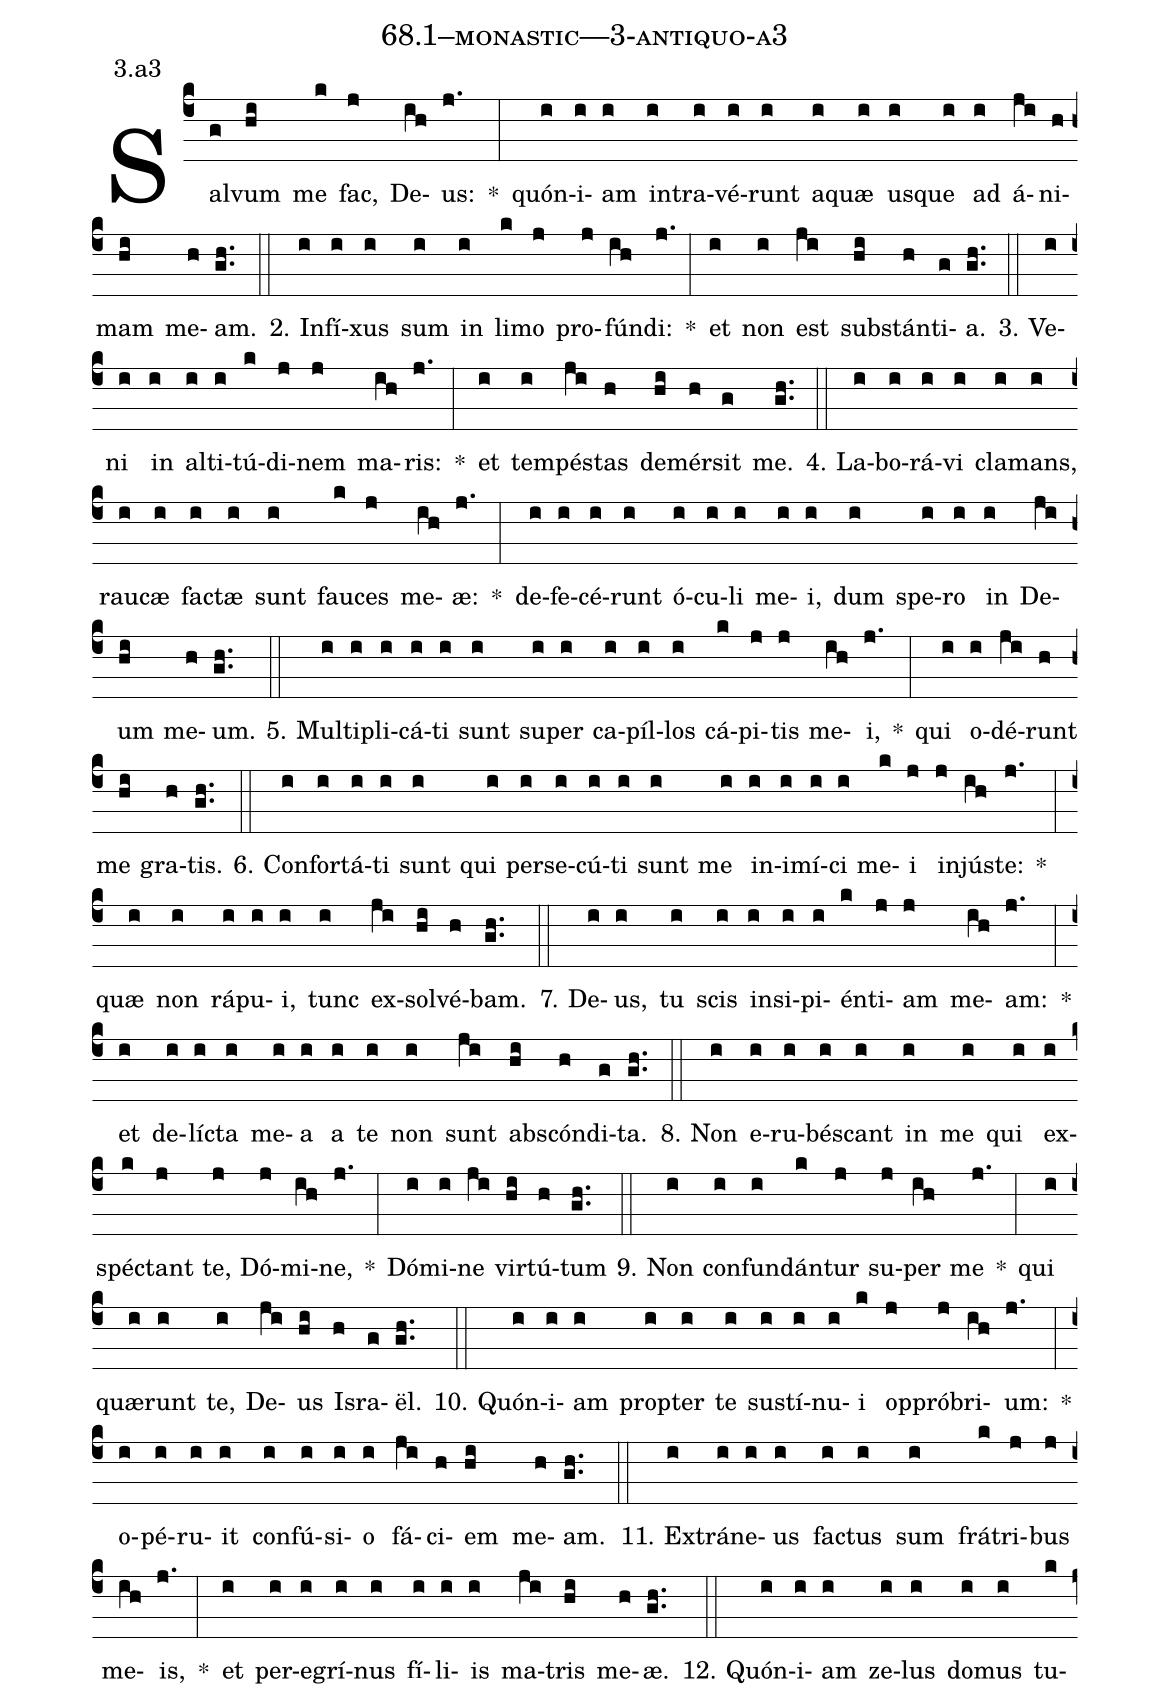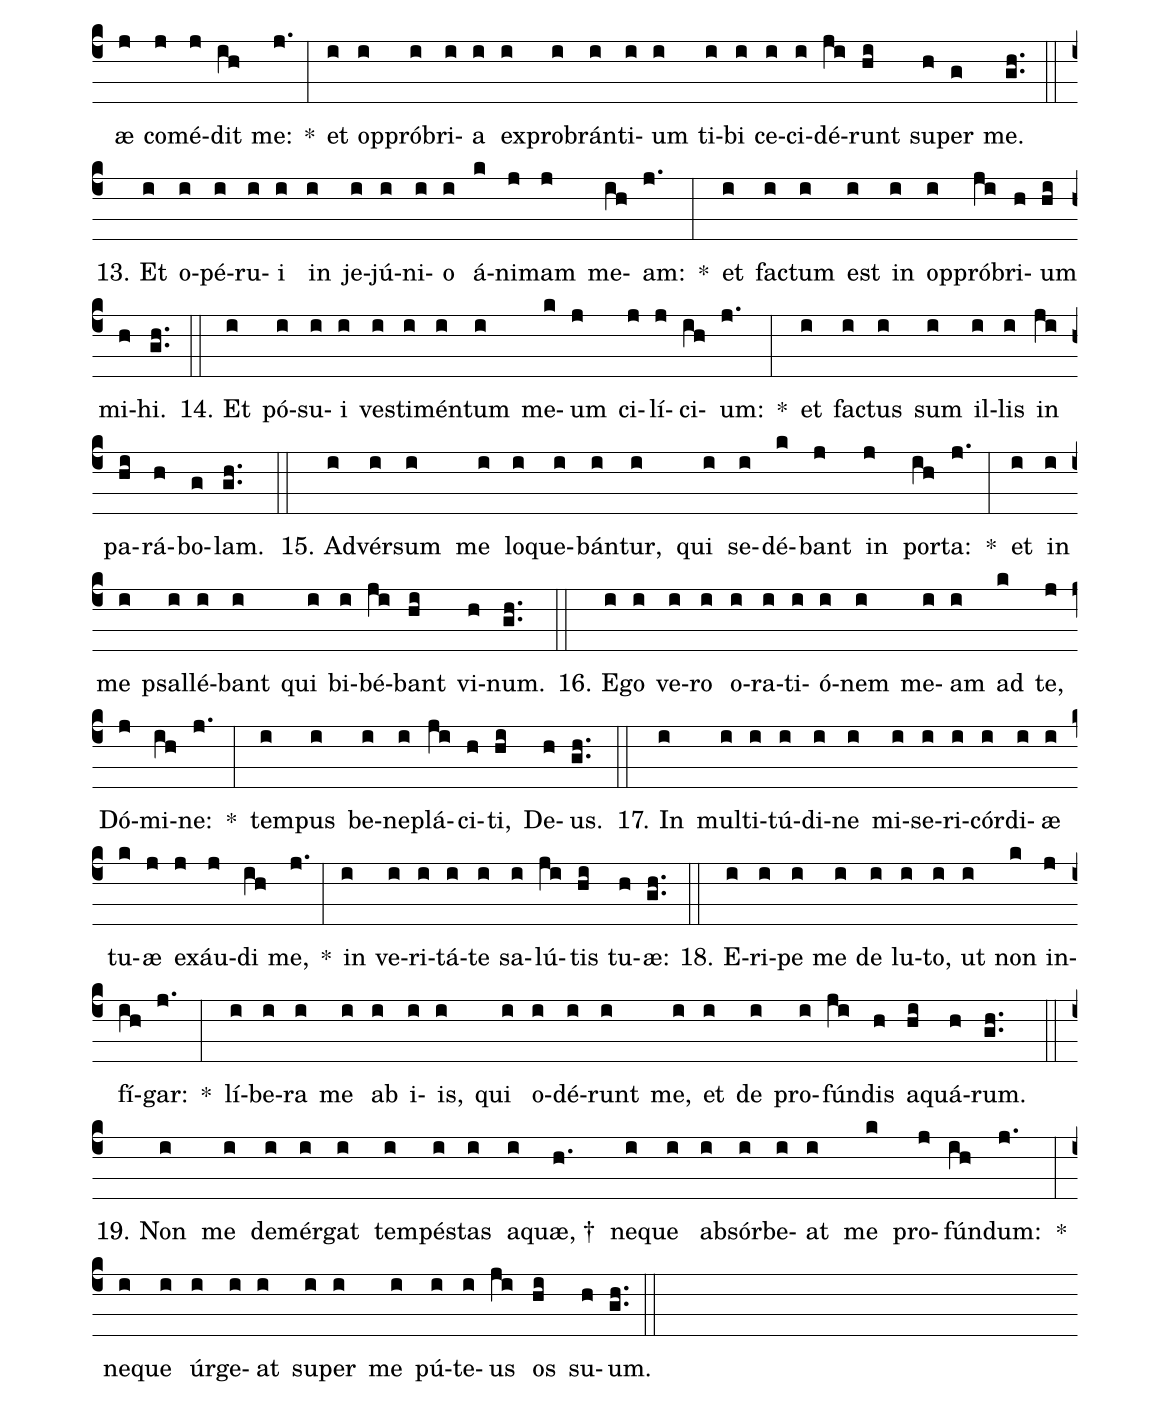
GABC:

name: 68.1--monastic---3-antiquo-a3;
annotation: 3.a3;
%%
(c4)Sal(g)vum(hi) me(k) fac,(j) De(ih)us:(j.) *(:) quón(i)i(i)am(i) in(i)tra(i)vé(i)runt(i) a(i)quæ(i) us(i)que(i) ad(i) á(ji)ni(h)mam(hi) me(h)am.(gh..) (::)
2. In(i)fí(i)xus(i) sum(i) in(i) li(k)mo(j) pro(j)fún(ih)di:(j.) *(:) et(i) non(i) est(ji) sub(hi)stán(h)ti(g)a.(gh..) (::)
3. Ve(i)ni(i) in(i) al(i)ti(i)tú(k)di(j)nem(j) ma(ih)ris:(j.) *(:) et(i) tem(i)pés(ji)tas(h) de(hi)mér(h)sit(g) me.(gh..) (::)
4. La(i)bo(i)rá(i)vi(i) cla(i)mans,(i) rau(i)cæ(i) fac(i)tæ(i) sunt(i) fau(k)ces(j) me(ih)æ:(j.) *(:) de(i)fe(i)cé(i)runt(i) ó(i)cu(i)li(i) me(i)i,(i) dum(i) spe(i)ro(i) in(i) De(ji)um(hi) me(h)um.(gh..) (::)
5. Mul(i)ti(i)pli(i)cá(i)ti(i) sunt(i) su(i)per(i) ca(i)píl(i)los(i) cá(k)pi(j)tis(j) me(ih)i,(j.) *(:) qui(i) o(i)dé(ji)runt(h) me(hi) gra(h)tis.(gh..) (::)
6. Con(i)for(i)tá(i)ti(i) sunt(i) qui(i) per(i)se(i)cú(i)ti(i) sunt(i) me(i) in(i)i(i)mí(i)ci(i) me(k)i(j) in(j)jús(ih)te:(j.) *(:) quæ(i) non(i) rá(i)pu(i)i,(i) tunc(i) ex(ji)sol(hi)vé(h)bam.(gh..) (::)
7. De(i)us,(i) tu(i) scis(i) in(i)si(i)pi(i)én(k)ti(j)am(j) me(ih)am:(j.) *(:) et(i) de(i)líc(i)ta(i) me(i)a(i) a(i) te(i) non(i) sunt(ji) abs(hi)cón(h)di(g)ta.(gh..) (::)
8. Non(i) e(i)ru(i)bés(i)cant(i) in(i) me(i) qui(i) ex(i)spéc(k)tant(j) te,(j) Dó(j)mi(ih)ne,(j.) *(:) Dó(i)mi(i)ne(ji) vir(hi)tú(h)tum(gh..) (::)
9. Non(i) con(i)fun(i)dán(k)tur(j) su(j)per(ih) me(j.) *(:) qui(i) quæ(i)runt(i) te,(i) De(ji)us(hi) Is(h)ra(g)ël.(gh..) (::)
10. Quón(i)i(i)am(i) prop(i)ter(i) te(i) sus(i)tí(i)nu(i)i(k) op(j)pró(j)bri(ih)um:(j.) *(:) o(i)pé(i)ru(i)it(i) con(i)fú(i)si(i)o(i) fá(ji)ci(h)em(hi) me(h)am.(gh..) (::)
11. Ex(i)trá(i)ne(i)us(i) fac(i)tus(i) sum(i) frá(k)tri(j)bus(j) me(ih)is,(j.) *(:) et(i) per(i)e(i)grí(i)nus(i) fí(i)li(i)is(i) ma(ji)tris(hi) me(h)æ.(gh..) (::)
12. Quón(i)i(i)am(i) ze(i)lus(i) do(i)mus(i) tu(k)æ(j) com(j)é(j)dit(ih) me:(j.) *(:) et(i) op(i)pró(i)bri(i)a(i) ex(i)pro(i)brán(i)ti(i)um(i) ti(i)bi(i) ce(i)ci(i)dé(ji)runt(hi) su(h)per(g) me.(gh..) (::)
13. Et(i) o(i)pé(i)ru(i)i(i) in(i) je(i)jú(i)ni(i)o(i) á(k)ni(j)mam(j) me(ih)am:(j.) *(:) et(i) fac(i)tum(i) est(i) in(i) op(i)pró(ji)bri(h)um(hi) mi(h)hi.(gh..) (::)
14. Et(i) pó(i)su(i)i(i) ves(i)ti(i)mén(i)tum(i) me(k)um(j) ci(j)lí(j)ci(ih)um:(j.) *(:) et(i) fac(i)tus(i) sum(i) il(i)lis(i) in(ji) pa(hi)rá(h)bo(g)lam.(gh..) (::)
15. Ad(i)vér(i)sum(i) me(i) lo(i)que(i)bán(i)tur,(i) qui(i) se(i)dé(k)bant(j) in(j) por(ih)ta:(j.) *(:) et(i) in(i) me(i) psal(i)lé(i)bant(i) qui(i) bi(i)bé(ji)bant(hi) vi(h)num.(gh..) (::)
16. E(i)go(i) ve(i)ro(i) o(i)ra(i)ti(i)ó(i)nem(i) me(i)am(i) ad(k) te,(j) Dó(j)mi(ih)ne:(j.) *(:) tem(i)pus(i) be(i)ne(i)plá(ji)ci(h)ti,(hi) De(h)us.(gh..) (::)
17. In(i) mul(i)ti(i)tú(i)di(i)ne(i) mi(i)se(i)ri(i)cór(i)di(i)æ(i) tu(k)æ(j) ex(j)áu(j)di(ih) me,(j.) *(:) in(i) ve(i)ri(i)tá(i)te(i) sa(i)lú(ji)tis(hi) tu(h)æ:(gh..) (::)
18. E(i)ri(i)pe(i) me(i) de(i) lu(i)to,(i) ut(i) non(k) in(j)fí(ih)gar:(j.) *(:) lí(i)be(i)ra(i) me(i) ab(i) i(i)is,(i) qui(i) o(i)dé(i)runt(i) me,(i) et(i) de(i) pro(i)fún(ji)dis(h) a(hi)quá(h)rum.(gh..) (::)
19. Non(i) me(i) de(i)mér(i)gat(i) tem(i)pés(i)tas(i) a(i)quæ, †(h.) ne(i)que(i) ab(i)sór(i)be(i)at(i) me(k) pro(j)fún(ih)dum:(j.) *(:) ne(i)que(i) úr(i)ge(i)at(i) su(i)per(i) me(i) pú(i)te(i)us(ji) os(hi) su(h)um.(gh..) (::)
